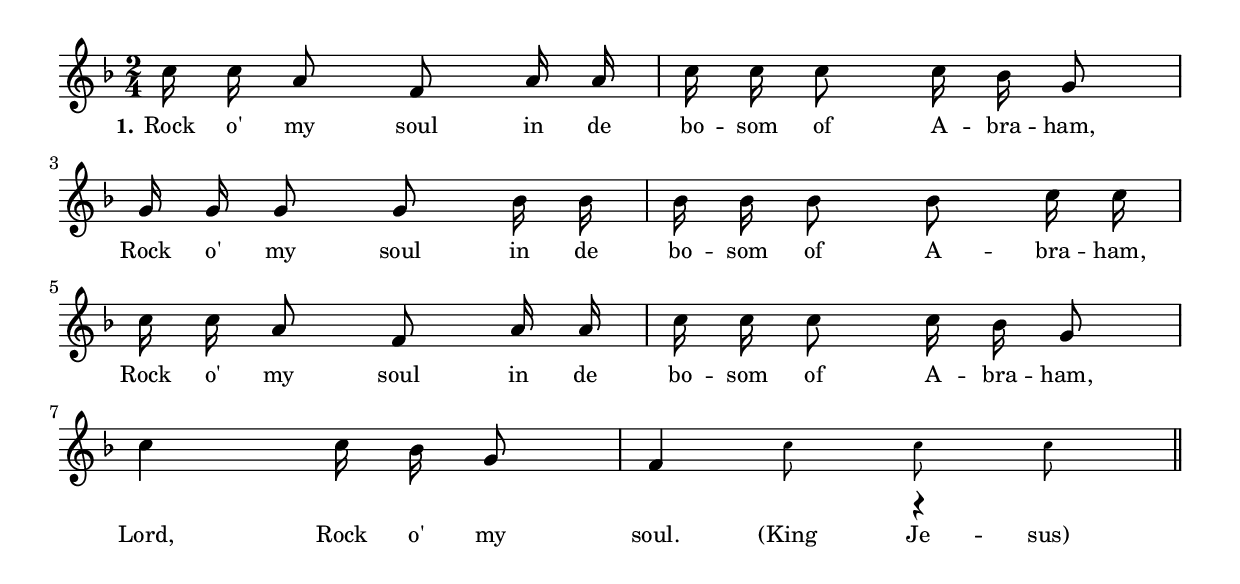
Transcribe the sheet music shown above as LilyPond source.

% 094.ly - Score sheet for "Rock o' my soul."
% Copyright (C) 2007  Marcus Brinkmann <marcus@gnu.org>
%
% This score sheet is free software; you can redistribute it and/or
% modify it under the terms of the Creative Commons Legal Code
% Attribution-ShareALike as published by Creative Commons; either
% version 2.0 of the License, or (at your option) any later version.
%
% This score sheet is distributed in the hope that it will be useful,
% but WITHOUT ANY WARRANTY; without even the implied warranty of
% MERCHANTABILITY or FITNESS FOR A PARTICULAR PURPOSE.  See the
% Creative Commons Legal Code Attribution-ShareALike for more details.
%
% You should have received a copy of the Creative Commons Legal Code
% Attribution-ShareALike along with this score sheet; if not, write to
% Creative Commons, 543 Howard Street, 5th Floor,
% San Francisco, CA 94105-3013  United States

\version "2.10.0"

%\header
%{
%  title = "Rock o' my soul."
%  composer = "trad."
%}

melody =
<<
     \context Voice
    {
	\set Staff.midiInstrument = "acoustic grand"
	\override Staff.VerticalAxisGroup #'minimum-Y-extent = #'(0 . 0)
	
	\autoBeamOff

	\time 2/4
	\clef violin
	\key f \major

	c''16 c'' a'8 f' a'16 a' | c''16 c'' c''8 c''16 bes' g'8 | \break
	g'16 g' g'8 g' bes'16 bes' | bes'16 bes' bes'8 bes' c''16 c'' | \break
	c''16 c'' a'8 f' a'16 a' | c''16 c'' c''8 c''16 bes' g'8 | \break
	c''4 c''16 bes' g'8 | 
	<< { \once \override Stem #'transparent = ##t f'8
	     \set fontSize = #'-4 \stemDown c''8 c'' c''
	     \set fontSize = #'0 \stemNeutral }
	   << \\ \set fontSize = #'0 \stemUp { f'4 r } >> >>
	\bar "||"
    }

    \lyricsto "" \new Lyrics
    {
        \override LyricText #'font-size = #0
        \override StanzaNumber #'font-size = #-1

	\set stanza = "1."
	Rock o' my soul in de bo -- som of A -- bra -- ham,
	Rock o' my soul in de bo -- som of A -- bra -- ham,
	Rock o' my soul in de bo -- som of A -- bra -- ham,
	Lord, Rock o' my soul. "(King" Je -- "sus)"
    }
>>


\score
{
  \new Staff { \melody }

  \layout { indent = 0.0 }
}


\score
{
  \new Staff { \unfoldRepeats \melody }

  
  \midi {
    \context {
      \Score
      tempoWholesPerMinute = #(ly:make-moment 80 4)
      }
    }


}
